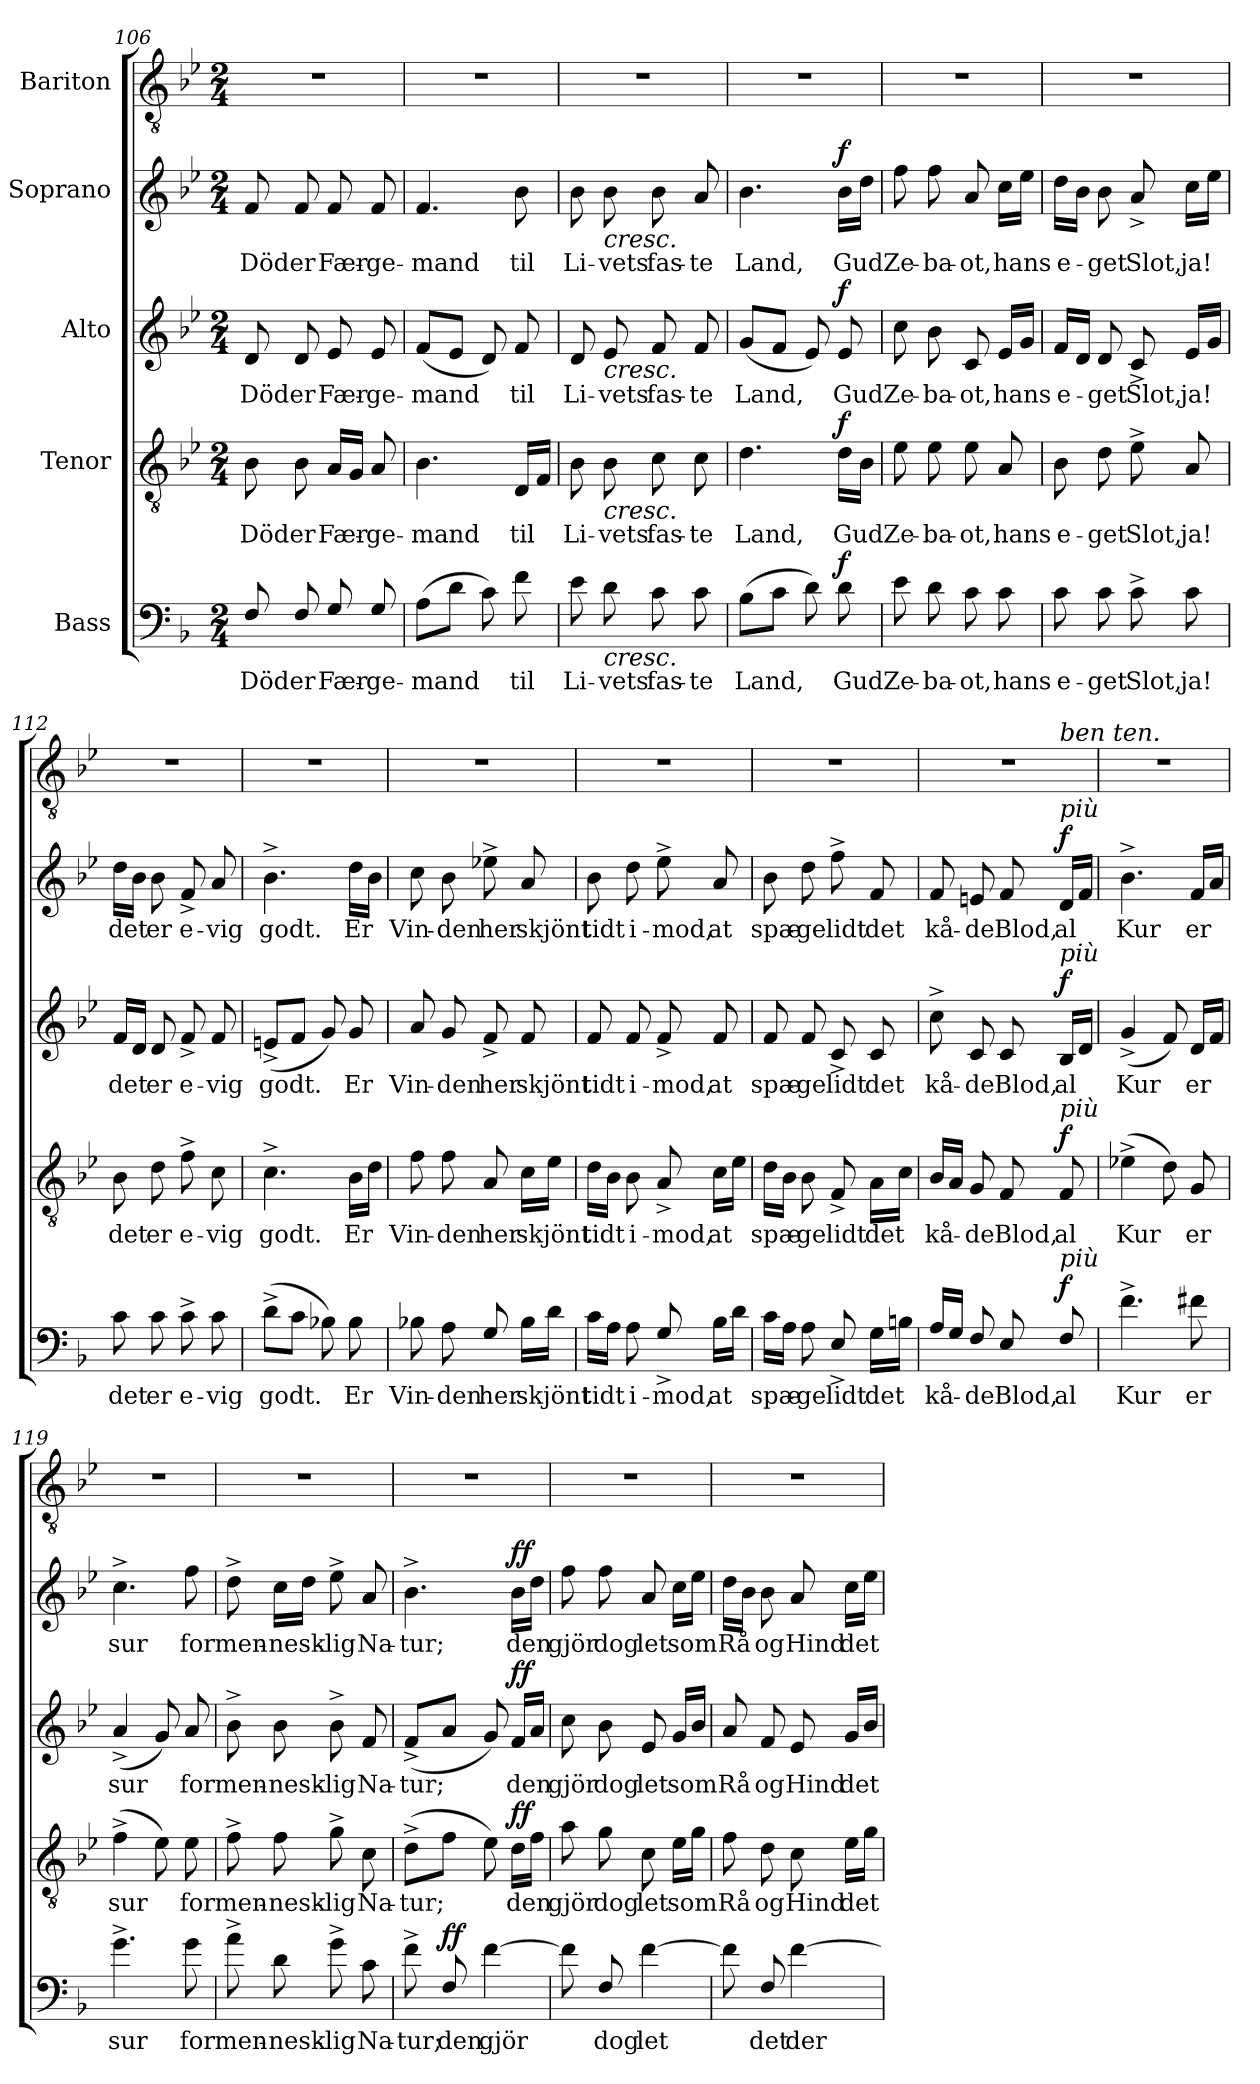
**kern	**text	**dynam	**kern	**text	**dynam	**kern	**text	**dynam	**kern	**text	**dynam	**kern
*part5	*part5	*part5	*part4	*part4	*part4	*part3	*part3	*part3	*part2	*part2	*part2	*part1
*staff5	*staff5	*staff5	*staff4	*staff4	*staff4	*staff3	*staff3	*staff3	*staff2	*staff2	*staff2	*staff1
*I"Bass	*	*	*I"Tenor	*	*	*I"Alto	*	*	*I"Soprano	*	*	*I"Bariton
*clefF4	*	*	*clefGv2	*	*	*clefG2	*	*	*clefG2	*	*	*clefGv2
*ITrd4c7	*	*	*	*	*	*	*	*	*	*	*	*
*k[b-e-]	*	*	*k[b-e-]	*	*	*k[b-e-]	*	*	*k[b-e-]	*	*	*k[b-e-]
*M2/4	*	*	*M2/4	*	*	*M2/4	*	*	*M2/4	*	*	*M2/4
=106	=106	=106	=106	=106	=106	=106	=106	=106	=106	=106	=106	=106
!	!LO:LY:b	!	!	!LO:LY:b	!	!	!LO:LY:b	!	!	!LO:LY:b	!	!
8BB-/	Död	.	8B-\	Död	.	8d/	Död	.	8f/	Död	.	2r
!	!LO:LY:b	!	!	!LO:LY:b	!	!	!LO:LY:b	!	!	!LO:LY:b	!	!
8BB-/	er	.	8B-\	er	.	8d/	er	.	8f/	er	.	.
!	!LO:LY:b	!	!	!LO:LY:b	!	!	!LO:LY:b	!	!	!LO:LY:b	!	!
8C/	Fær-	.	16A/LL	Fær-	.	8e-/	Fær-	.	8f/	Fær-	.	.
.	.	.	16G/JJ	.	.	.	.	.	.	.	.	.
!	!LO:LY:b	!	!	!LO:LY:b	!	!	!LO:LY:b	!	!	!LO:LY:b	!	!
8C/	-ge-	.	8A/	-ge-	.	8e-/	-ge-	.	8f/	-ge-	.	.
!!LO:PB:g=z
=107	=107	=107	=107	=107	=107	=107	=107	=107	=107	=107	=107	=107
!	!LO:LY:b	!	!	!LO:LY:b	!	!	!LO:LY:b	!	!	!LO:LY:b	!	!
(>8D\L	-mand	.	4.B-\	-mand	.	(<8f/L	-mand	.	4.f/	-mand	.	2r
8G\J	.	.	.	.	.	8e-/J	.	.	.	.	.	.
8F\)	.	.	.	.	.	8d/)	.	.	.	.	.	.
!	!LO:LY:b	!	!	!LO:LY:b	!	!	!LO:LY:b	!	!	!LO:LY:b	!	!
8B-\	til	.	16D/LL	til	.	8f/	til	.	8b-\	til	.	.
.	.	.	16F/JJ	.	.	.	.	.	.	.	.	.
=108	=108	=108	=108	=108	=108	=108	=108	=108	=108	=108	=108	=108
!	!LO:LY:b	!	!	!LO:LY:b	!	!	!LO:LY:b	!	!	!LO:LY:b	!	!
8A\	Li-	.	8B-\	Li-	.	8d/	Li-	.	8b-\	Li-	.	2r
!	!	!	!	!	!	!	!	!	!LO:TX:b:i:t=cresc.	!	!	!
!	!	!	!	!	!	!LO:TX:b:i:t=cresc.	!	!	!	!	!	!
!	!	!	!LO:TX:b:i:t=cresc.	!	!	!	!	!	!	!	!	!
!LO:TX:b:i:t=cresc.	!	!	!	!	!	!	!	!	!	!	!	!
!	!LO:LY:b	!	!	!LO:LY:b	!	!	!LO:LY:b	!	!	!LO:LY:b	!	!
8G\	-vets	.	8B-\	-vets	.	8e-/	-vets	.	8b-\	-vets	.	.
!	!LO:LY:b	!	!	!LO:LY:b	!	!	!LO:LY:b	!	!	!LO:LY:b	!	!
8F\	fas-	.	8c\	fas-	.	8f/	fas-	.	8b-\	fas-	.	.
!	!LO:LY:b	!	!	!LO:LY:b	!	!	!LO:LY:b	!	!	!LO:LY:b	!	!
8F\	-te	.	8c\	-te	.	8f/	-te	.	8a/	-te	.	.
=109	=109	=109	=109	=109	=109	=109	=109	=109	=109	=109	=109	=109
!	!LO:LY:b	!	!	!LO:LY:b	!	!	!LO:LY:b	!	!	!LO:LY:b	!	!
(>8E-\L	Land,	.	4.d\	Land,	.	(<8g/L	Land,	.	4.b-\	Land,	.	2r
8F\J	.	.	.	.	.	8f/J	.	.	.	.	.	.
8G\)	.	.	.	.	.	8e-/)	.	.	.	.	.	.
!	!LO:LY:b	!LO:DY:b	!	!LO:LY:b	!LO:DY:b	!	!LO:LY:b	!LO:DY:b	!	!LO:LY:b	!LO:DY:b	!
8G\	Gud	f	16d\LL	Gud	f	8e-/	Gud	f	16b-\LL	Gud	f	.
.	.	.	16B-\JJ	.	.	.	.	.	16dd\JJ	.	.	.
=110	=110	=110	=110	=110	=110	=110	=110	=110	=110	=110	=110	=110
!	!LO:LY:b	!	!	!LO:LY:b	!	!	!LO:LY:b	!	!	!LO:LY:b	!	!
8A\	Ze-	.	8e-\	Ze-	.	8cc\	Ze-	.	8ff\	Ze-	.	2r
!	!LO:LY:b	!	!	!LO:LY:b	!	!	!LO:LY:b	!	!	!LO:LY:b	!	!
8G\	-ba-	.	8e-\	-ba-	.	8b-\	-ba-	.	8ff\	-ba-	.	.
!	!LO:LY:b	!	!	!LO:LY:b	!	!	!LO:LY:b	!	!	!LO:LY:b	!	!
8F\	-ot,	.	8e-\	-ot,	.	8c/	-ot,	.	8a/	-ot,	.	.
!	!LO:LY:b	!	!	!LO:LY:b	!	!	!LO:LY:b	!	!	!LO:LY:b	!	!
8F\	hans	.	8A/	hans	.	16e-/LL	hans	.	16cc\LL	hans	.	.
.	.	.	.	.	.	16g/JJ	.	.	16ee-\JJ	.	.	.
=111	=111	=111	=111	=111	=111	=111	=111	=111	=111	=111	=111	=111
!	!LO:LY:b	!	!	!LO:LY:b	!	!	!LO:LY:b	!	!	!LO:LY:b	!	!
8F\	e-	.	8B-\	e-	.	16f/LL	e-	.	16dd\LL	e-	.	2r
.	.	.	.	.	.	16d/JJ	.	.	16b-\JJ	.	.	.
!	!LO:LY:b	!	!	!LO:LY:b	!	!	!LO:LY:b	!	!	!LO:LY:b	!	!
8F\	-get	.	8d\	-get	.	8d/	-get	.	8b-\	-get	.	.
!	!LO:LY:b	!	!	!LO:LY:b	!	!	!LO:LY:b	!	!	!LO:LY:b	!	!
8F^\	Slot,	.	8e-^\	Slot,	.	8c^/	Slot,	.	8a^/	Slot,	.	.
!	!LO:LY:b	!	!	!LO:LY:b	!	!	!LO:LY:b	!	!	!LO:LY:b	!	!
8F\	ja!	.	8A/	ja!	.	16e-/LL	ja!	.	16cc\LL	ja!	.	.
.	.	.	.	.	.	16g/JJ	.	.	16ee-\JJ	.	.	.
=112	=112	=112	=112	=112	=112	=112	=112	=112	=112	=112	=112	=112
!	!LO:LY:b	!	!	!LO:LY:b	!	!	!LO:LY:b	!	!	!LO:LY:b	!	!
8F\	det	.	8B-\	det	.	16f/LL	det	.	16dd\LL	det	.	2r
.	.	.	.	.	.	16d/JJ	.	.	16b-\JJ	.	.	.
!	!LO:LY:b	!	!	!LO:LY:b	!	!	!LO:LY:b	!	!	!LO:LY:b	!	!
8F\	er	.	8d\	er	.	8d/	er	.	8b-\	er	.	.
!	!LO:LY:b	!	!	!LO:LY:b	!	!	!LO:LY:b	!	!	!LO:LY:b	!	!
8F^\	e-	.	8f^\	e-	.	8f^/	e-	.	8f^/	e-	.	.
!	!LO:LY:b	!	!	!LO:LY:b	!	!	!LO:LY:b	!	!	!LO:LY:b	!	!
8F\	-vig	.	8c\	-vig	.	8f/	-vig	.	8a/	-vig	.	.
!!LO:LB:g=z
=113	=113	=113	=113	=113	=113	=113	=113	=113	=113	=113	=113	=113
!	!LO:LY:b	!	!	!LO:LY:b	!	!	!LO:LY:b	!	!	!LO:LY:b	!	!
(>8G^\L	godt.	.	4.c^\	godt.	.	(<8en^/L	godt.	.	4.b-^\	godt.	.	2r
8F\J	.	.	.	.	.	8f/J	.	.	.	.	.	.
8E-X\)	.	.	.	.	.	8g/)	.	.	.	.	.	.
!	!LO:LY:b	!	!	!LO:LY:b	!	!	!LO:LY:b	!	!	!LO:LY:b	!	!
8E-\	Er	.	16B-\LL	Er	.	8g/	Er	.	16dd\LL	Er	.	.
.	.	.	16d\JJ	.	.	.	.	.	16b-\JJ	.	.	.
=114	=114	=114	=114	=114	=114	=114	=114	=114	=114	=114	=114	=114
!	!LO:LY:b	!	!	!LO:LY:b	!	!	!LO:LY:b	!	!	!LO:LY:b	!	!
8E-X\	Vin-	.	8f\	Vin-	.	8a/	Vin-	.	8cc\	Vin-	.	2r
!	!LO:LY:b	!	!	!LO:LY:b	!	!	!LO:LY:b	!	!	!LO:LY:b	!	!
8D\	-den	.	8f\	-den	.	8g/	-den	.	8b-\	-den	.	.
!	!LO:LY:b	!	!	!LO:LY:b	!	!	!LO:LY:b	!	!	!LO:LY:b	!	!
8C/	her	.	8A/	her	.	8f^/	her	.	8ee-X^\	her	.	.
!	!LO:LY:b	!	!	!LO:LY:b	!	!	!LO:LY:b	!	!	!LO:LY:b	!	!
16E-\LL	skjönt	.	16c\LL	skjönt	.	8f/	skjönt	.	8a/	skjönt	.	.
16G\JJ	.	.	16e-\JJ	.	.	.	.	.	.	.	.	.
=115	=115	=115	=115	=115	=115	=115	=115	=115	=115	=115	=115	=115
!	!LO:LY:b	!	!	!LO:LY:b	!	!	!LO:LY:b	!	!	!LO:LY:b	!	!
16F\LL	tidt	.	16d\LL	tidt	.	8f/	tidt	.	8b-\	tidt	.	2r
16D\JJ	.	.	16B-\JJ	.	.	.	.	.	.	.	.	.
!	!LO:LY:b	!	!	!LO:LY:b	!	!	!LO:LY:b	!	!	!LO:LY:b	!	!
8D\	i-	.	8B-\	i-	.	8f/	i-	.	8dd\	i-	.	.
!	!LO:LY:b	!	!	!LO:LY:b	!	!	!LO:LY:b	!	!	!LO:LY:b	!	!
8C^/	-mod,	.	8A^/	-mod,	.	8f^/	-mod,	.	8ee-^\	-mod,	.	.
!	!LO:LY:b	!	!	!LO:LY:b	!	!	!LO:LY:b	!	!	!LO:LY:b	!	!
16E-\LL	at	.	16c\LL	at	.	8f/	at	.	8a/	at	.	.
16G\JJ	.	.	16e-\JJ	.	.	.	.	.	.	.	.	.
=116	=116	=116	=116	=116	=116	=116	=116	=116	=116	=116	=116	=116
!	!LO:LY:b	!	!	!LO:LY:b	!	!	!LO:LY:b	!	!	!LO:LY:b	!	!
16F\LL	spæ-	.	16d\LL	spæ-	.	8f/	spæ-	.	8b-\	spæ-	.	2r
16D\JJ	.	.	16B-\JJ	.	.	.	.	.	.	.	.	.
!	!LO:LY:b	!	!	!LO:LY:b	!	!	!LO:LY:b	!	!	!LO:LY:b	!	!
8D\	-ge	.	8B-\	-ge	.	8f/	-ge	.	8dd\	-ge	.	.
!	!LO:LY:b	!	!	!LO:LY:b	!	!	!LO:LY:b	!	!	!LO:LY:b	!	!
8AA^/	lidt	.	8F^/	lidt	.	8c^/	lidt	.	8ff^\	lidt	.	.
!	!LO:LY:b	!	!	!LO:LY:b	!	!	!LO:LY:b	!	!	!LO:LY:b	!	!
16C\LL	det	.	16A\LL	det	.	8c/	det	.	8f/	det	.	.
16En\JJ	.	.	16c\JJ	.	.	.	.	.	.	.	.	.
=117	=117	=117	=117	=117	=117	=117	=117	=117	=117	=117	=117	=117
!	!LO:LY:b	!	!	!LO:LY:b	!	!	!LO:LY:b	!	!	!LO:LY:b	!	!
*	*	*	*	*	*	*	*	*	*	*	*	*^
16D/LL	kå-	.	16B-/LL	kå-	.	8cc^\	kå-	.	8f/	kå-	.	2r	4.ryy
16C/JJ	.	.	16A/JJ	.	.	.	.	.	.	.	.	.	.
!	!LO:LY:b	!	!	!LO:LY:b	!	!	!LO:LY:b	!	!	!LO:LY:b	!	!	!
8BB-/	-de	.	8G/	-de	.	8c/	-de	.	8en/	-de	.	.	.
!	!LO:LY:b	!	!	!LO:LY:b	!	!	!LO:LY:b	!	!	!LO:LY:b	!	!	!
8AA/	Blod,	.	8F/	Blod,	.	8c/	Blod,	.	8f/	Blod,	.	.	.
!	!	!	!	!	!	!	!	!	!	!	!	!	!LO:TX:i:t=ben ten.
!	!	!	!	!	!	!	!	!	!LO:TX:a:i:t=più	!	!	!	!
!	!	!	!	!	!	!LO:TX:a:i:t=più	!	!	!	!	!	!	!
!	!	!	!LO:TX:a:i:t=più	!	!	!	!	!	!	!	!	!	!
!LO:TX:a:i:t=più	!	!	!	!	!	!	!	!	!	!	!	!	!
!	!LO:LY:b	!LO:DY:a	!	!LO:LY:b	!LO:DY:a	!	!LO:LY:b	!LO:DY:a	!	!LO:LY:b	!LO:DY:a	!	!
8BB-/	al	f	8F/	al	f	16B-/LL	al	f	16d/LL	al	f	.	8ryy
.	.	.	.	.	.	16d/JJ	.	.	16f/JJ	.	.	.	.
=118	=118	=118	=118	=118	=118	=118	=118	=118	=118	=118	=118	=118	=118
!	!LO:LY:b	!	!	!LO:LY:b	!	!	!LO:LY:b	!	!	!LO:LY:b	!	!	!
*	*	*	*	*	*	*	*	*	*	*	*	*v	*v
4.B-^\	Kur	.	(>4e-X^\	Kur	.	(<4g^/	Kur	.	4.b-^\	Kur	.	2r
.	.	.	8d\)	.	.	8f/)	.	.	.	.	.	.
!	!LO:LY:b	!	!	!LO:LY:b	!	!	!LO:LY:b	!	!	!LO:LY:b	!	!
8Bn\	er	.	8G/	er	.	16d/LL	er	.	16f/LL	er	.	.
.	.	.	.	.	.	16f/JJ	.	.	16a/JJ	.	.	.
!!LO:PB:g=z
=119	=119	=119	=119	=119	=119	=119	=119	=119	=119	=119	=119	=119
!	!LO:LY:b	!	!	!LO:LY:b	!	!	!LO:LY:b	!	!	!LO:LY:b	!	!
4.c^\	sur	.	(>4f^\	sur	.	(<4a^/	sur	.	4.cc^\	sur	.	2r
.	.	.	8e-\)	.	.	8g/)	.	.	.	.	.	.
!	!LO:LY:b	!	!	!LO:LY:b	!	!	!LO:LY:b	!	!	!LO:LY:b	!	!
8c\	for	.	8e-\	for	.	8a/	for	.	8ff\	for	.	.
=120	=120	=120	=120	=120	=120	=120	=120	=120	=120	=120	=120	=120
!	!LO:LY:b	!	!	!LO:LY:b	!	!	!LO:LY:b	!	!	!LO:LY:b	!	!
8d^\	men-	.	8f^\	men-	.	8b-^\	men-	.	8dd^\	men-	.	2r
!	!LO:LY:b	!	!	!LO:LY:b	!	!	!LO:LY:b	!	!	!LO:LY:b	!	!
8G\	-nesk-	.	8f\	-nesk-	.	8b-\	-nesk-	.	16cc\LL	-nesk-	.	.
.	.	.	.	.	.	.	.	.	16dd\JJ	.	.	.
!	!LO:LY:b	!	!	!LO:LY:b	!	!	!LO:LY:b	!	!	!LO:LY:b	!	!
8c^\	-lig	.	8g^\	-lig	.	8b-^\	-lig	.	8ee-^\	-lig	.	.
!	!LO:LY:b	!	!	!LO:LY:b	!	!	!LO:LY:b	!	!	!LO:LY:b	!	!
8F\	Na-	.	8c\	Na-	.	8f/	Na-	.	8a/	Na-	.	.
=121	=121	=121	=121	=121	=121	=121	=121	=121	=121	=121	=121	=121
!	!LO:LY:b	!	!	!LO:LY:b	!	!	!LO:LY:b	!	!	!LO:LY:b	!	!
8B-^\	-tur;	.	(>8d^\L	-tur;	.	(<8f^/L	-tur;	.	4.b-^\	-tur;	.	2r
!	!LO:LY:b	!LO:DY:b	!	!	!	!	!	!	!	!	!	!
8BB-/	den	ff	8f\J	.	.	8a/J	.	.	.	.	.	.
!	!LO:LY:b	!	!	!	!	!	!	!	!	!	!	!
[4B-\	gjör	.	8e-\)	.	.	8g/)	.	.	.	.	.	.
!	!	!	!	!LO:LY:b	!LO:DY:b	!	!LO:LY:b	!LO:DY:b	!	!LO:LY:b	!LO:DY:b	!
.	.	.	16d\LL	den	ff	16f/LL	den	ff	16b-\LL	den	ff	.
.	.	.	16f\JJ	.	.	16a/JJ	.	.	16dd\JJ	.	.	.
=122	=122	=122	=122	=122	=122	=122	=122	=122	=122	=122	=122	=122
!	!	!	!	!LO:LY:b	!	!	!LO:LY:b	!	!	!LO:LY:b	!	!
8B-\]	.	.	8a\	gjör	.	8cc\	gjör	.	8ff\	gjör	.	2r
!	!LO:LY:b	!	!	!LO:LY:b	!	!	!LO:LY:b	!	!	!LO:LY:b	!	!
8BB-/	dog	.	8g\	dog	.	8b-\	dog	.	8ff\	dog	.	.
!	!LO:LY:b	!	!	!LO:LY:b	!	!	!LO:LY:b	!	!	!LO:LY:b	!	!
[4B-\	let	.	8c\	let	.	8e-/	let	.	8a/	let	.	.
!	!	!	!	!LO:LY:b	!	!	!LO:LY:b	!	!	!LO:LY:b	!	!
.	.	.	16e-\LL	som	.	16g/LL	som	.	16cc\LL	som	.	.
.	.	.	16g\JJ	.	.	16b-/JJ	.	.	16ee-\JJ	.	.	.
=123	=123	=123	=123	=123	=123	=123	=123	=123	=123	=123	=123	=123
!	!	!	!	!LO:LY:b	!	!	!LO:LY:b	!	!	!LO:LY:b	!	!
8B-\]	.	.	8f\	Rå	.	8a/	Rå	.	16dd\LL	Rå	.	2r
.	.	.	.	.	.	.	.	.	16b-\JJ	.	.	.
!	!LO:LY:b	!	!	!LO:LY:b	!	!	!LO:LY:b	!	!	!LO:LY:b	!	!
8BB-/	det	.	8d\	og	.	8f/	og	.	8b-\	og	.	.
!	!LO:LY:b	!	!	!LO:LY:b	!	!	!LO:LY:b	!	!	!LO:LY:b	!	!
[4B-\	der-	.	8c\	Hind	.	8e-/	Hind	.	8a/	Hind	.	.
!	!	!	!	!LO:LY:b	!	!	!LO:LY:b	!	!	!LO:LY:b	!	!
.	.	.	16e-\LL	det	.	16g/LL	det	.	16cc\LL	det	.	.
.	.	.	16g\JJ	.	.	16b-/JJ	.	.	16ee-\JJ	.	.	.
=	=	=	=	=	=	=	=	=	=	=	=	=
*-	*-	*-	*-	*-	*-	*-	*-	*-	*-	*-	*-	*-
